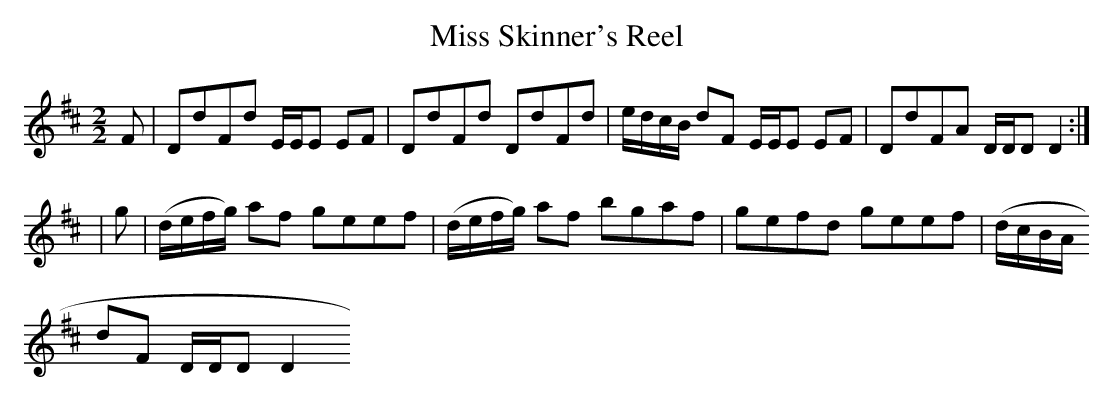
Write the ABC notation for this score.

X:1
T:Miss Skinner's Reel
M:2/2
L:1/8
K:D major
F|DdFd E/2E/2E EF|DdFd DdFd|e/2d/2c/2B/2 dF E/2E/2E EF|DdFA D/2D/2D D2:|
|g|(d/2e/2f/2g/2) af geef|(d/2e/2f/2g/2)  af bgaf|gefd geef|(d/2c/2B/2A/
2) dF D/2D/2D D2
